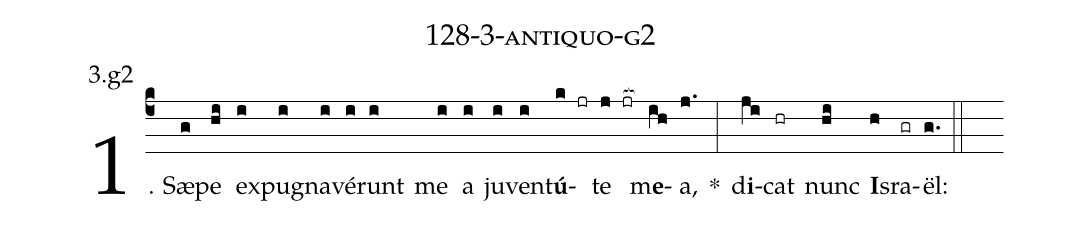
name: 128-3-antiquo-g2;
annotation: 3.g2;
%%
(c4)1. Sæ(g)pe(hi) ex(i)pu(i)gna(i)vé(i)runt(i) me(i) a(i) ju(i)ven(i)t<b>ú</b>(k jr)te(j jr[ocb:1{]) m<b>e</b>(ih[ocb:0}])a,(j.) *(:) d<b>i</b>(ji)cat(hr) nunc(hi) <b>I</b>s(h)ra(gr)ël:(g.) (::)
